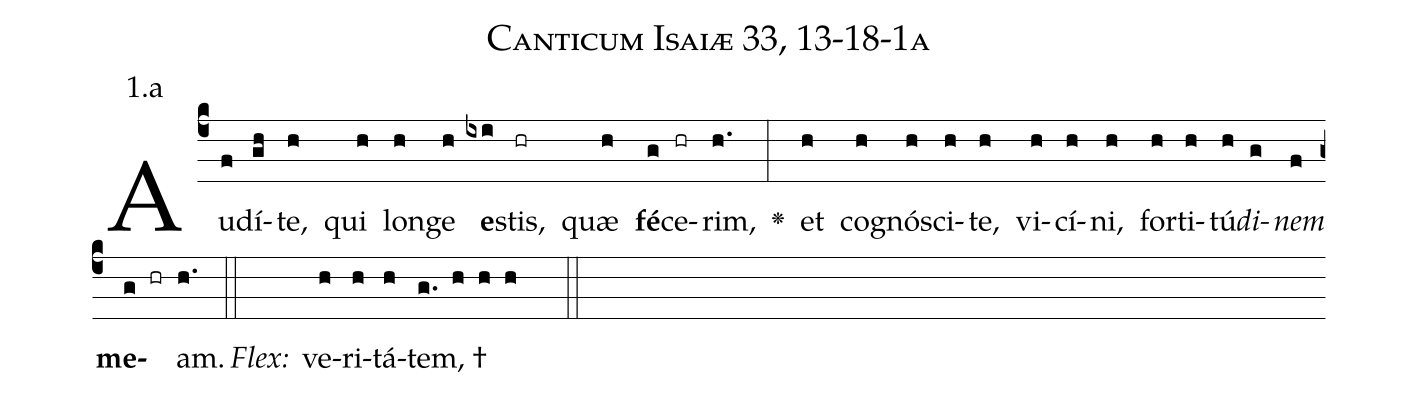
name: Canticum Isaiæ 33, 13-18-1a;
annotation: 1.a;
%%
(c4)Au(f)dí(gh)te,(h) qui(h) lon(h)ge(h) <b>e</b>(ixi)stis,(hr) quæ(h) <b>fé</b>(g)ce(hr)rim,(h.) <v>\greheightstar</v>(:) et(h) co(h)gnó(h)sci(h)te,(h) vi(h)cí(h)ni,(h) for(h)ti(h)tú(h)<i>di</i>(g)<i>nem</i>(f) <b>me</b>(g hr)am.(h.) (::)
<i>Flex:</i>()  ve(h)ri(h)tá(h)tem, †(g. h h h  ::)

%E(h) u(h) o(g) u(f) a(g) e.(h.) (::)
